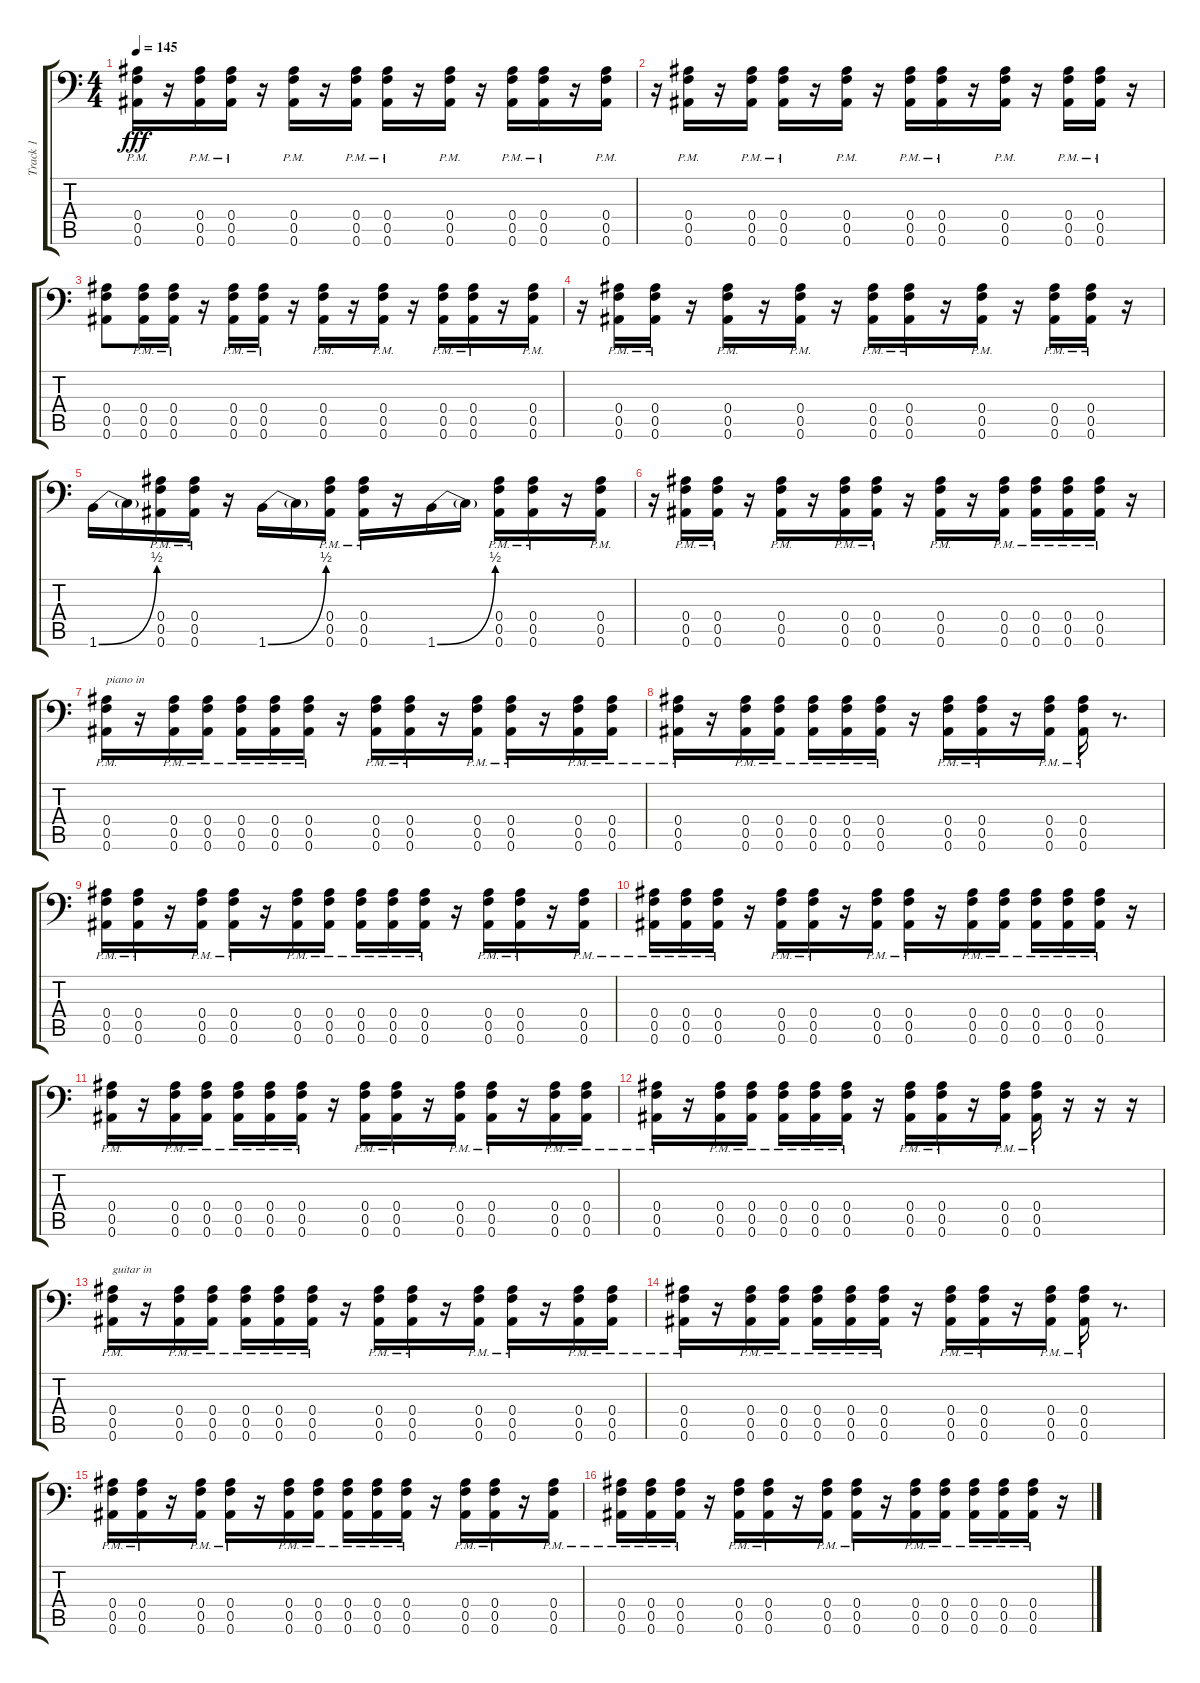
\track ("Track 1" "Track 1") {instrument distortionguitar}
\staff {score tabs}
\tuning (C4 G3 Eb3 Bb2 F2 Bb1) {hide}
\ts (4 4)
\tempo 145
\clef f4
\ks c
(0.4{pm} 0.5{pm} 0.6{pm}).16{dy fff} r.16 (0.4{pm} 0.5{pm} 0.6{pm}).16 (0.4{pm} 0.5{pm} 0.6{pm}).16 r.16 (0.4{pm} 0.5{pm} 0.6{pm}).16 r.16 (0.4{pm} 0.5{pm} 0.6{pm}).16 (0.4{pm} 0.5{pm} 0.6{pm}).16 r.16 (0.4{pm} 0.5{pm} 0.6{pm}).16 r.16 (0.4{pm} 0.5{pm} 0.6{pm}).16 (0.4{pm} 0.5{pm} 0.6{pm}).16 r.16 (0.4{pm} 0.5{pm} 0.6{pm}).16 |
r.16 (0.4{pm} 0.5{pm} 0.6{pm}).16 r.16 (0.4{pm} 0.5{pm} 0.6{pm}).16 (0.4{pm} 0.5{pm} 0.6{pm}).16 r.16 (0.4{pm} 0.5{pm} 0.6{pm}).16 r.16 (0.4{pm} 0.5{pm} 0.6{pm}).16 (0.4{pm} 0.5{pm} 0.6{pm}).16 r.16 (0.4{pm} 0.5{pm} 0.6{pm}).16 r.16 (0.4{pm} 0.5{pm} 0.6{pm}).16 (0.4{pm} 0.5{pm} 0.6{pm}).16 r.16 |
(0.4 0.5 0.6).8 (0.4{pm} 0.5{pm} 0.6{pm}).16 (0.4{pm} 0.5{pm} 0.6{pm}).16 r.16 (0.4{pm} 0.5{pm} 0.6{pm}).16 (0.4{pm} 0.5{pm} 0.6{pm}).16 r.16 (0.4{pm} 0.5{pm} 0.6{pm}).16 r.16 (0.4{pm} 0.5{pm} 0.6{pm}).16 r.16 (0.4{pm} 0.5{pm} 0.6{pm}).16 (0.4{pm} 0.5{pm} 0.6{pm}).16 r.16 (0.4{pm} 0.5{pm} 0.6{pm}).16 |
r.16 (0.4{pm} 0.5{pm} 0.6{pm}).16 (0.4{pm} 0.5{pm} 0.6{pm}).16 r.16 (0.4{pm} 0.5{pm} 0.6{pm}).16 r.16 (0.4{pm} 0.5{pm} 0.6{pm}).16 r.16 (0.4{pm} 0.5{pm} 0.6{pm}).16 (0.4{pm} 0.5{pm} 0.6{pm}).16 r.16 (0.4{pm} 0.5{pm} 0.6{pm}).16 r.16 (0.4{pm} 0.5{pm} 0.6{pm}).16 (0.4{pm} 0.5{pm} 0.6{pm}).16 r.16 |
1.6{be (bend 0 0 60 2)}.16 1.6{t}.16 (0.4{pm} 0.5{pm} 0.6{pm}).16 (0.4{pm} 0.5{pm} 0.6{pm}).16 r.16 1.6{be (bend 0 0 60 2)}.16 1.6{t}.16 (0.4{pm} 0.5{pm} 0.6{pm}).16 (0.4{pm} 0.5{pm} 0.6{pm}).16 r.16 1.6{be (bend 0 0 60 2)}.16 1.6{t}.16 (0.4{pm} 0.5{pm} 0.6{pm}).16 (0.4{pm} 0.5{pm} 0.6{pm}).16 r.16 (0.4{pm} 0.5{pm} 0.6{pm}).16 |
r.16 (0.4{pm} 0.5{pm} 0.6{pm}).16 (0.4{pm} 0.5{pm} 0.6{pm}).16 r.16 (0.4{pm} 0.5{pm} 0.6{pm}).16 r.16 (0.4{pm} 0.5{pm} 0.6{pm}).16 (0.4{pm} 0.5{pm} 0.6{pm}).16 r.16 (0.4{pm} 0.5{pm} 0.6{pm}).16 r.16 (0.4{pm} 0.5{pm} 0.6{pm}).16 (0.4{pm} 0.5{pm} 0.6{pm}).16 (0.4{pm} 0.5{pm} 0.6{pm}).16 (0.4{pm} 0.5{pm} 0.6{pm}).16 r.16 |
(0.4{pm} 0.5{pm} 0.6{pm}).16{txt "piano in"} r.16 (0.4{pm} 0.5{pm} 0.6{pm}).16 (0.4{pm} 0.5{pm} 0.6{pm}).16 (0.4{pm} 0.5{pm} 0.6{pm}).16 (0.4{pm} 0.5{pm} 0.6{pm}).16 (0.4{pm} 0.5{pm} 0.6{pm}).16 r.16 (0.4{pm} 0.5{pm} 0.6{pm}).16 (0.4{pm} 0.5{pm} 0.6{pm}).16 r.16 (0.4{pm} 0.5{pm} 0.6{pm}).16 (0.4{pm} 0.5{pm} 0.6{pm}).16 r.16 (0.4{pm} 0.5{pm} 0.6{pm}).16 (0.4{pm} 0.5{pm} 0.6{pm}).16 |
(0.4{pm} 0.5{pm} 0.6{pm}).16 r.16 (0.4{pm} 0.5{pm} 0.6{pm}).16 (0.4{pm} 0.5{pm} 0.6{pm}).16 (0.4{pm} 0.5{pm} 0.6{pm}).16 (0.4{pm} 0.5{pm} 0.6{pm}).16 (0.4{pm} 0.5{pm} 0.6{pm}).16 r.16 (0.4{pm} 0.5{pm} 0.6{pm}).16 (0.4{pm} 0.5{pm} 0.6{pm}).16 r.16 (0.4{pm} 0.5{pm} 0.6{pm}).16 (0.4{pm} 0.5{pm} 0.6{pm}).16 r.8{d} |
(0.4{pm} 0.5{pm} 0.6{pm}).16 (0.4{pm} 0.5{pm} 0.6{pm}).16 r.16 (0.4{pm} 0.5{pm} 0.6{pm}).16 (0.4{pm} 0.5{pm} 0.6{pm}).16 r.16 (0.4{pm} 0.5{pm} 0.6{pm}).16 (0.4{pm} 0.5{pm} 0.6{pm}).16 (0.4{pm} 0.5{pm} 0.6{pm}).16 (0.4{pm} 0.5{pm} 0.6{pm}).16 (0.4{pm} 0.5{pm} 0.6{pm}).16 r.16 (0.4{pm} 0.5{pm} 0.6{pm}).16 (0.4{pm} 0.5{pm} 0.6{pm}).16 r.16 (0.4{pm} 0.5{pm} 0.6{pm}).16 |
(0.4{pm} 0.5{pm} 0.6{pm}).16 (0.4{pm} 0.5{pm} 0.6{pm}).16 (0.4{pm} 0.5{pm} 0.6{pm}).16 r.16 (0.4{pm} 0.5{pm} 0.6{pm}).16 (0.4{pm} 0.5{pm} 0.6{pm}).16 r.16 (0.4{pm} 0.5{pm} 0.6{pm}).16 (0.4{pm} 0.5{pm} 0.6{pm}).16 r.16 (0.4{pm} 0.5{pm} 0.6{pm}).16 (0.4{pm} 0.5{pm} 0.6{pm}).16 (0.4{pm} 0.5{pm} 0.6{pm}).16 (0.4{pm} 0.5{pm} 0.6{pm}).16 (0.4{pm} 0.5{pm} 0.6{pm}).16 r.16 |
(0.4{pm} 0.5{pm} 0.6{pm}).16 r.16 (0.4{pm} 0.5{pm} 0.6{pm}).16 (0.4{pm} 0.5{pm} 0.6{pm}).16 (0.4{pm} 0.5{pm} 0.6{pm}).16 (0.4{pm} 0.5{pm} 0.6{pm}).16 (0.4{pm} 0.5{pm} 0.6{pm}).16 r.16 (0.4{pm} 0.5{pm} 0.6{pm}).16 (0.4{pm} 0.5{pm} 0.6{pm}).16 r.16 (0.4{pm} 0.5{pm} 0.6{pm}).16 (0.4{pm} 0.5{pm} 0.6{pm}).16 r.16 (0.4{pm} 0.5{pm} 0.6{pm}).16 (0.4{pm} 0.5{pm} 0.6{pm}).16 |
(0.4{pm} 0.5{pm} 0.6{pm}).16 r.16 (0.4{pm} 0.5{pm} 0.6{pm}).16 (0.4{pm} 0.5{pm} 0.6{pm}).16 (0.4{pm} 0.5{pm} 0.6{pm}).16 (0.4{pm} 0.5{pm} 0.6{pm}).16 (0.4{pm} 0.5{pm} 0.6{pm}).16 r.16 (0.4{pm} 0.5{pm} 0.6{pm}).16 (0.4{pm} 0.5{pm} 0.6{pm}).16 r.16 (0.4{pm} 0.5{pm} 0.6{pm}).16 (0.4{pm} 0.5{pm} 0.6{pm}).16 r.16 r.16 r.16 |
(0.4{pm} 0.5{pm} 0.6{pm}).16{txt "guitar in"} r.16 (0.4{pm} 0.5{pm} 0.6{pm}).16 (0.4{pm} 0.5{pm} 0.6{pm}).16 (0.4{pm} 0.5{pm} 0.6{pm}).16 (0.4{pm} 0.5{pm} 0.6{pm}).16 (0.4{pm} 0.5{pm} 0.6{pm}).16 r.16 (0.4{pm} 0.5{pm} 0.6{pm}).16 (0.4{pm} 0.5{pm} 0.6{pm}).16 r.16 (0.4{pm} 0.5{pm} 0.6{pm}).16 (0.4{pm} 0.5{pm} 0.6{pm}).16 r.16 (0.4{pm} 0.5{pm} 0.6{pm}).16 (0.4{pm} 0.5{pm} 0.6{pm}).16 |
(0.4{pm} 0.5{pm} 0.6{pm}).16 r.16 (0.4{pm} 0.5{pm} 0.6{pm}).16 (0.4{pm} 0.5{pm} 0.6{pm}).16 (0.4{pm} 0.5{pm} 0.6{pm}).16 (0.4{pm} 0.5{pm} 0.6{pm}).16 (0.4{pm} 0.5{pm} 0.6{pm}).16 r.16 (0.4{pm} 0.5{pm} 0.6{pm}).16 (0.4{pm} 0.5{pm} 0.6{pm}).16 r.16 (0.4{pm} 0.5{pm} 0.6{pm}).16 (0.4{pm} 0.5{pm} 0.6{pm}).16 r.8{d} |
(0.4{pm} 0.5{pm} 0.6{pm}).16 (0.4{pm} 0.5{pm} 0.6{pm}).16 r.16 (0.4{pm} 0.5{pm} 0.6{pm}).16 (0.4{pm} 0.5{pm} 0.6{pm}).16 r.16 (0.4{pm} 0.5{pm} 0.6{pm}).16 (0.4{pm} 0.5{pm} 0.6{pm}).16 (0.4{pm} 0.5{pm} 0.6{pm}).16 (0.4{pm} 0.5{pm} 0.6{pm}).16 (0.4{pm} 0.5{pm} 0.6{pm}).16 r.16 (0.4{pm} 0.5{pm} 0.6{pm}).16 (0.4{pm} 0.5{pm} 0.6{pm}).16 r.16 (0.4{pm} 0.5{pm} 0.6{pm}).16 |
(0.4{pm} 0.5{pm} 0.6{pm}).16 (0.4{pm} 0.5{pm} 0.6{pm}).16 (0.4{pm} 0.5{pm} 0.6{pm}).16 r.16 (0.4{pm} 0.5{pm} 0.6{pm}).16 (0.4{pm} 0.5{pm} 0.6{pm}).16 r.16 (0.4{pm} 0.5{pm} 0.6{pm}).16 (0.4{pm} 0.5{pm} 0.6{pm}).16 r.16 (0.4{pm} 0.5{pm} 0.6{pm}).16 (0.4{pm} 0.5{pm} 0.6{pm}).16 (0.4{pm} 0.5{pm} 0.6{pm}).16 (0.4{pm} 0.5{pm} 0.6{pm}).16 (0.4{pm} 0.5{pm} 0.6{pm}).16 r.16
